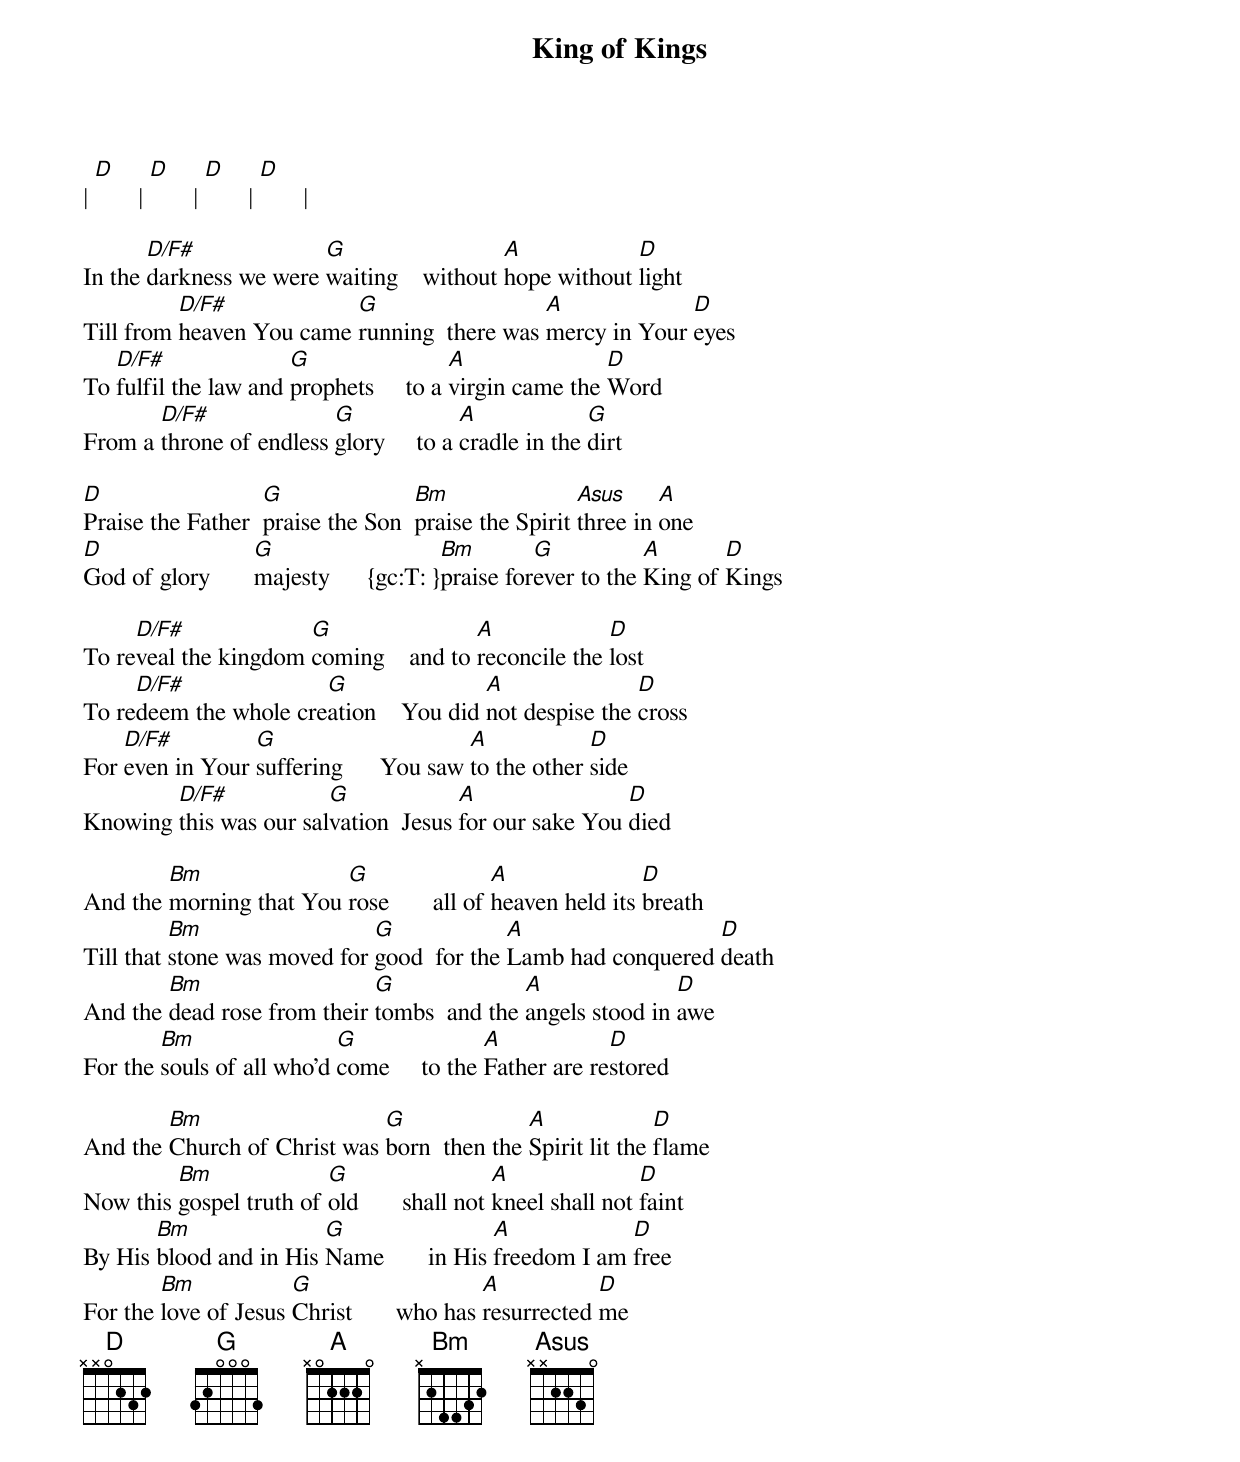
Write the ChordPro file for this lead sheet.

{title: King of Kings}
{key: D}
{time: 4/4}
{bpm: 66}
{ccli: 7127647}
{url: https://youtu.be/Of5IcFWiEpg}
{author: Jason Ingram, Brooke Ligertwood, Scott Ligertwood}
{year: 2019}
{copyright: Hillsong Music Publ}

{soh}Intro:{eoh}
| [D]       | [D]       | [D]       | [D]       |

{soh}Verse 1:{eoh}
In the [D/F#]darkness we were [G]waiting    without [A]hope without [D]light
Till from [D/F#]heaven You came [G]running  there was [A]mercy in Your [D]eyes
To [D/F#]fulfil the law and [G]prophets     to a [A]virgin came the [D]Word
From a [D/F#]throne of endless [G]glory     to a [A]cradle in the [G]dirt

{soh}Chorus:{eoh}
[D]Praise the Father  [G]praise the Son  [Bm]praise the Spirit [Asus]three in [A]one
[D]God of glory       [G]majesty      {gc:T: }[Bm]praise for[G]ever to the [A]King of [D]Kings

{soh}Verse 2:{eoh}
To re[D/F#]veal the kingdom [G]coming    and to [A]reconcile the [D]lost
To re[D/F#]deem the whole cre[G]ation    You did [A]not despise the [D]cross
For [D/F#]even in Your [G]suffering      You saw [A]to the other [D]side
Knowing [D/F#]this was our sal[G]vation  Jesus [A]for our sake You [D]died

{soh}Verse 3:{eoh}
And the [Bm]morning that You [G]rose       all of [A]heaven held its [D]breath
Till that [Bm]stone was moved for [G]good  for the [A]Lamb had conquered [D]death
And the [Bm]dead rose from their [G]tombs  and the [A]angels stood in [D]awe
For the [Bm]souls of all who'd [G]come     to the [A]Father are re[D]stored

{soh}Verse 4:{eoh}
And the [Bm]Church of Christ was [G]born  then the [A]Spirit lit the [D]flame
Now this [Bm]gospel truth of [G]old       shall not [A]kneel shall not [D]faint
By His [Bm]blood and in His [G]Name       in His [A]freedom I am [D]free
For the [Bm]love of Jesus [G]Christ       who has [A]resurrected [D]me
